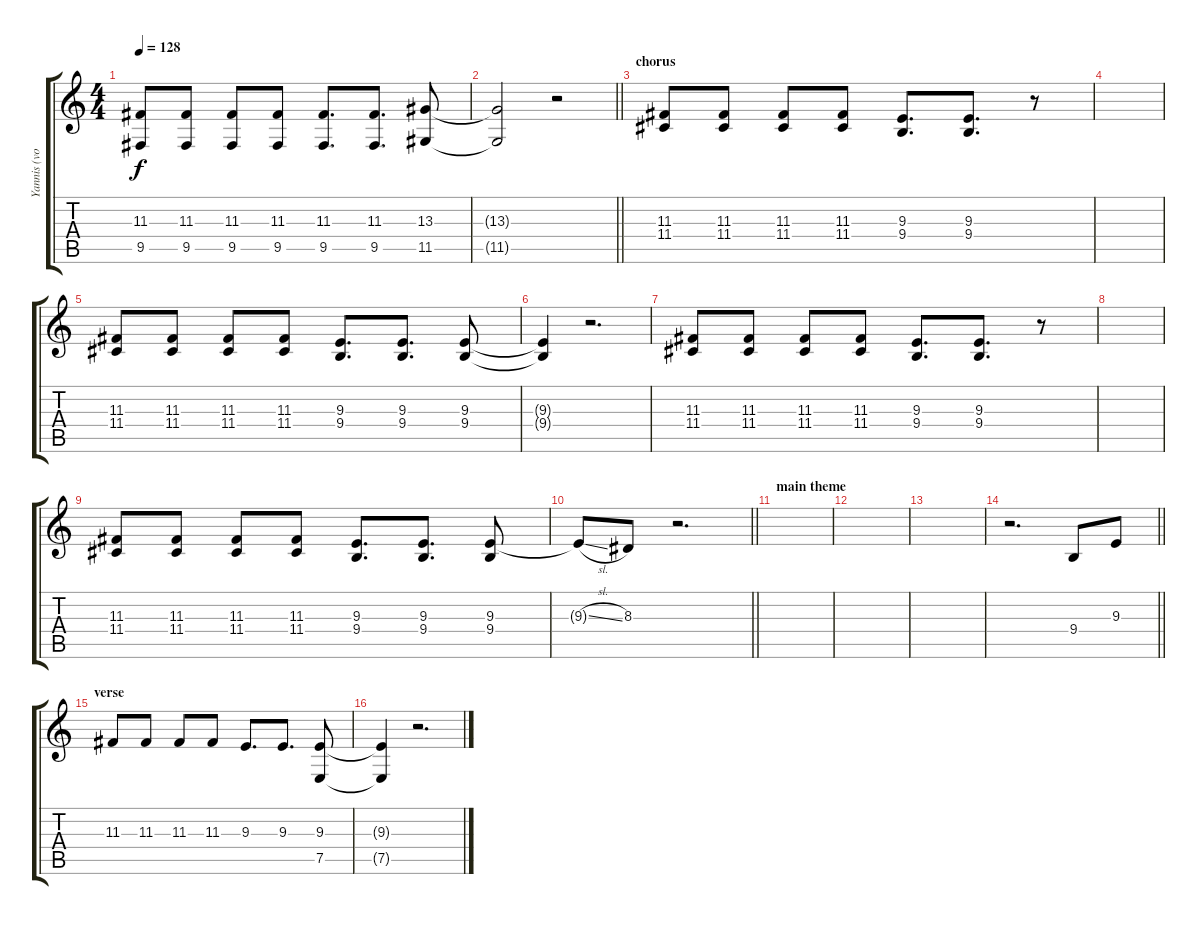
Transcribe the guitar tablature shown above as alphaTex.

\track ("Yannis (vocals)" "Yannis (vo") {instrument trumpet}
\staff {score tabs}
\tuning (E4 B3 G3 D3 A2 E2) {hide}
\ts (4 4)
\tempo 128
\clef g2
\ks c
(11.3 9.5).8{dy f} (11.3 9.5).8 (11.3 9.5).8 (11.3 9.5).8 (11.3 9.5).8{d} (11.3 9.5).8{d} (13.3 11.5).8 |
\barLineRight lightlight
(13.3{t} 11.5{t}).2 r.2 |
\section ("" "chorus")
(11.3 11.4).8 (11.3 11.4).8 (11.3 11.4).8 (11.3 11.4).8 (9.3 9.4).8{d} (9.3 9.4).8{d} r.8 |
|
(11.3 11.4).8 (11.3 11.4).8 (11.3 11.4).8 (11.3 11.4).8 (9.3 9.4).8{d} (9.3 9.4).8{d} (9.3 9.4).8 |
(9.3{t} 9.4{t}).4 r.2{d} |
(11.3 11.4).8 (11.3 11.4).8 (11.3 11.4).8 (11.3 11.4).8 (9.3 9.4).8{d} (9.3 9.4).8{d} r.8 |
|
(11.3 11.4).8 (11.3 11.4).8 (11.3 11.4).8 (11.3 11.4).8 (9.3 9.4).8{d} (9.3 9.4).8{d} (9.3 9.4).8 |
\barLineRight lightlight
9.3{sl t}.8 8.3.8 r.2{d} |
\section ("" "main theme")
|
|
|
\barLineRight lightlight
r.2{d} 9.4.8 9.3.8 |
\section ("" "verse")
11.3.8 11.3.8 11.3.8 11.3.8 9.3.8{d} 9.3.8{d} (9.3 7.5).8 |
(9.3{t} 7.5{t}).4 r.2{d}
